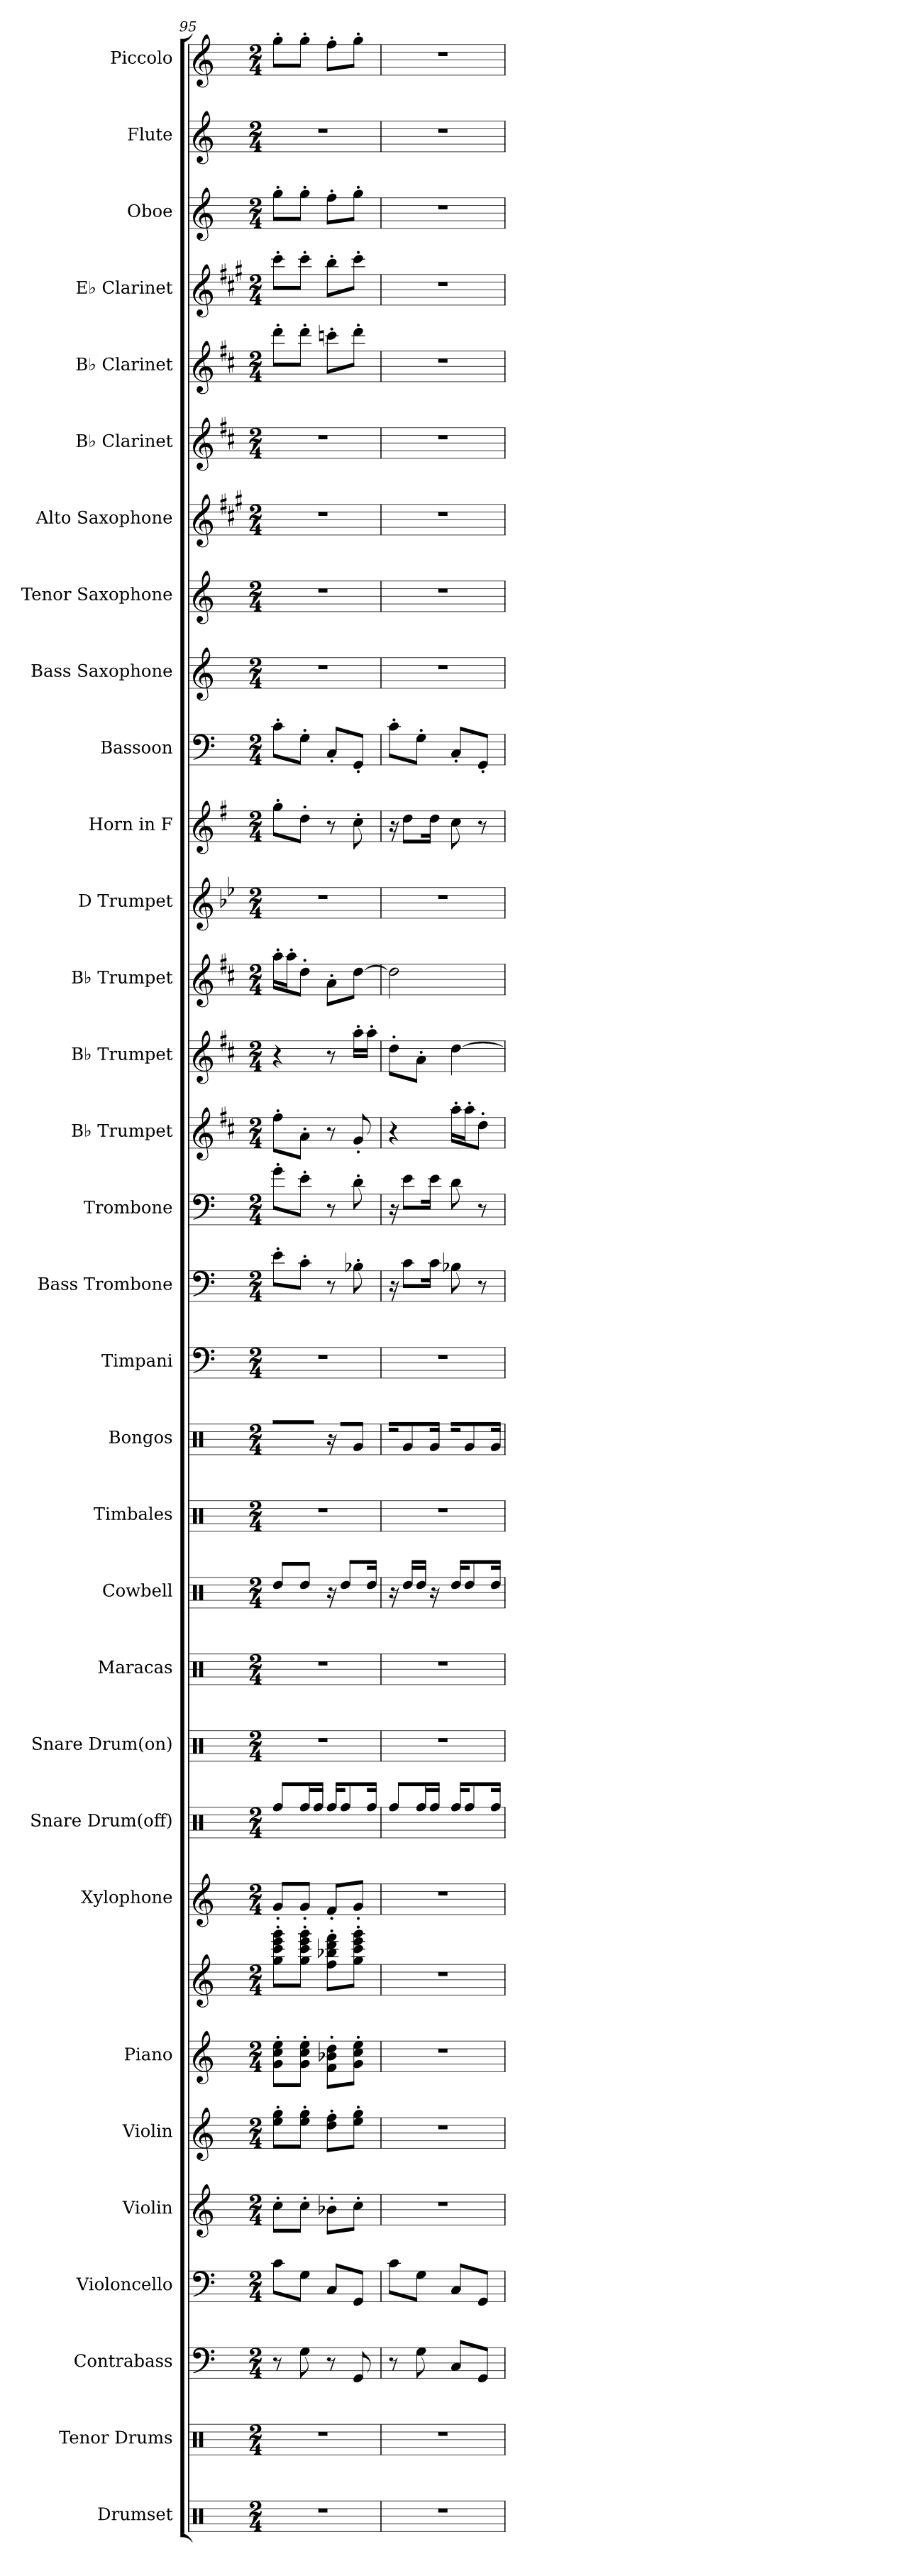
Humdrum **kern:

**kern	**kern	**kern	**kern	**kern	**kern	**kern	**kern	**kern	**kern	**kern	**kern	**kern	**kern	**kern	**kern	**kern	**kern	**kern	**kern	**kern	**kern	**kern	**kern	**kern	**kern	**kern	**kern	**kern	**kern	**kern	**kern	**kern
*part32	*part31	*part30	*part29	*part28	*part27	*part26	*part26	*part25	*part24	*part23	*part22	*part21	*part20	*part19	*part18	*part17	*part16	*part15	*part14	*part13	*part12	*part11	*part10	*part9	*part8	*part7	*part6	*part5	*part4	*part3	*part2	*part1
*staff33	*staff32	*staff31	*staff30	*staff29	*staff28	*staff27	*staff26	*staff25	*staff24	*staff23	*staff22	*staff21	*staff20	*staff19	*staff18	*staff17	*staff16	*staff15	*staff14	*staff13	*staff12	*staff11	*staff10	*staff9	*staff8	*staff7	*staff6	*staff5	*staff4	*staff3	*staff2	*staff1
*I"Drumset	*I"Tenor Drums	*I"Contrabass	*I"Violoncello	*I"Violin	*I"Violin	*I"Piano	*	*I"Xylophone	*I"Snare Drum(off)	*I"Snare Drum(on)	*I"Maracas	*I"Cowbell	*I"Timbales	*I"Bongos	*I"Timpani	*I"Bass Trombone	*I"Trombone	*I"B♭ Trumpet	*I"B♭ Trumpet	*I"B♭ Trumpet	*I"D Trumpet	*I"Horn in F	*I"Bassoon	*I"Bass Saxophone	*I"Tenor Saxophone	*I"Alto Saxophone	*I"B♭ Clarinet	*I"B♭ Clarinet	*I"E♭ Clarinet	*I"Oboe	*I"Flute	*I"Piccolo
*I'Drs.	*I'T.D.	*I'Cb.	*I'Vc.	*I'Vln.	*I'Vln.	*I'Pno.	*	*I'Xyl.	*	*I'Sn. Dr.	*I'Mrcs.	*I'Cowbell	*I'Timb.	*I'Bongos	*I'Timp.	*I'B. Tbn.	*I'Tbn.	*I'B♭ Tpt.	*I'B♭ Tpt.	*I'B♭ Tpt.	*I'D Tpt.	*	*I'Bsn.	*I'B. Sax.	*I'T. Sax.	*I'A. Sax.	*I'B♭ Cl.	*I'B♭ Cl.	*I'E♭ Cl.	*I'Ob.	*I'Fl.	*I'Picc.
*clefX	*clefX	*clefF4	*clefF4	*clefG2	*clefG2	*clefG2	*clefG2	*clefG2	*clefX	*clefX	*clefX	*clefX	*clefX	*clefX	*clefF4	*clefF4	*clefF4	*clefG2	*clefG2	*clefG2	*clefG2	*clefG2	*clefF4	*clefG2	*clefG2	*clefG2	*clefG2	*clefG2	*clefG2	*clefG2	*clefG2	*clefG2
*	*	*ITrd7c12	*	*	*	*	*	*ITrd-7c-12	*	*	*	*	*	*	*	*	*	*ITrd1c2	*ITrd1c2	*ITrd1c2	*ITrd-1c-2	*ITrd4c7	*	*ITrd15c26	*ITrd8c14	*ITrd5c9	*ITrd1c2	*ITrd1c2	*ITrd-2c-3	*	*	*ITrd-7c-12
*k[]	*k[]	*k[]	*k[]	*k[]	*k[]	*k[]	*k[]	*k[]	*k[]	*k[]	*k[]	*k[]	*k[]	*k[]	*k[]	*k[]	*k[]	*k[]	*k[]	*k[]	*k[]	*k[]	*k[]	*k[]	*k[]	*k[]	*k[]	*k[]	*k[]	*k[]	*k[]	*k[]
*M2/4	*M2/4	*M2/4	*M2/4	*M2/4	*M2/4	*M2/4	*M2/4	*M2/4	*M2/4	*M2/4	*M2/4	*M2/4	*M2/4	*M2/4	*M2/4	*M2/4	*M2/4	*M2/4	*M2/4	*M2/4	*M2/4	*M2/4	*M2/4	*M2/4	*M2/4	*M2/4	*M2/4	*M2/4	*M2/4	*M2/4	*M2/4	*M2/4
=95	=95	=95	=95	=95	=95	=95	=95	=95	=95	=95	=95	=95	=95	=95	=95	=95	=95	=95	=95	=95	=95	=95	=95	=95	=95	=95	=95	=95	=95	=95	=95	=95
2r	2r	8r	8c\L	8cc'\L	8ee\' 8gg\'L	8g\' 8cc\' 8ee\'L	8gg\' 8ccc\' 8eee\' 8ggg\'L	8gg'/L	8Rff/L	2r	2r	8Rdd/L	2r	8R/L	2r	8e'\L	8g'\L	8ee'\L	4r	16gg'\LL	2r	8cc'\L	8c'\L	2r	2r	2r	2r	8ccc'\L	8eee'\L	8gg'\L	2r	8ggg'\L
.	.	.	.	.	.	.	.	.	.	.	.	.	.	.	.	.	.	.	.	16gg'\J	.	.	.	.	.	.	.	.	.	.	.	.
.	.	8GG\	8G\J	8cc'\J	8ee\' 8gg\'J	8g\' 8cc\' 8ee\'J	8gg\' 8ccc\' 8eee\' 8ggg\'J	8gg'/J	16Rff/L	.	.	8Rdd/J	.	16R/L	.	8c'\J	8e'\J	8g'\J	.	8cc'\J	.	8g'\J	8G'\J	.	.	.	.	8ccc'\J	8eee'\J	8gg'\J	.	8ggg'\J
.	.	.	.	.	.	.	.	.	16Rff/JJ	.	.	.	.	16R/JJ	.	.	.	.	.	.	.	.	.	.	.	.	.	.	.	.	.	.
.	.	8r	8C/L	8b-X'\L	8dd\' 8ff\'L	8f\' 8b-X\' 8dd\'L	8ff\' 8bb-X\' 8ddd\' 8fff\'L	8ff'/L	16Rff/KL	.	.	16r	.	16r	.	8r	8r	8r	8r	8g'\L	.	8r	8C'/L	.	.	.	.	8bb-X'\L	8ddd'\L	8ff'\L	.	8fff'\L
.	.	.	.	.	.	.	.	.	8Rff/	.	.	8Rdd/L	.	16R/KL	.	.	.	.	.	.	.	.	.	.	.	.	.	.	.	.	.	.
.	.	8GGG/	8GG/J	8cc'\J	8ee\' 8gg\'J	8g\' 8cc\' 8ee\'J	8gg\' 8ccc\' 8eee\' 8ggg\'J	8gg'/J	.	.	.	.	.	8Rg/J	.	8B-X'\	8d'\	8f'/	16gg'\LL	[8cc\J	.	8f'\	8GG'/J	.	.	.	.	8ccc'\J	8eee'\J	8gg'\J	.	8ggg'\J
.	.	.	.	.	.	.	.	.	16Rff/Jk	.	.	16Rdd/Jk	.	.	.	.	.	.	16gg'\JJ	.	.	.	.	.	.	.	.	.	.	.	.	.
!!LO:PB:g=z
=96	=96	=96	=96	=96	=96	=96	=96	=96	=96	=96	=96	=96	=96	=96	=96	=96	=96	=96	=96	=96	=96	=96	=96	=96	=96	=96	=96	=96	=96	=96	=96	=96
2r	2r	8r	8c\L	2r	2r	2r	2r	2r	8Rff/L	2r	2r	16r	2r	16R/KL	2r	16r	16r	4r	8cc'\L	2cc\]	2r	16r	8c'\L	2r	2r	2r	2r	2r	2r	2r	2r	2r
.	.	.	.	.	.	.	.	.	.	.	.	16Rdd/LL	.	8Rg/	.	8c\L	8e\L	.	.	.	.	8g\L	.	.	.	.	.	.	.	.	.	.
.	.	8GG\	8G\J	.	.	.	.	.	16Rff/L	.	.	16Rdd/JJ	.	.	.	.	.	.	8g'\J	.	.	.	8G'\J	.	.	.	.	.	.	.	.	.
.	.	.	.	.	.	.	.	.	16Rff/JJ	.	.	16r	.	16Rg/Jk	.	16c\Jk	16e\Jk	.	.	.	.	16g\Jk	.	.	.	.	.	.	.	.	.	.
.	.	8CC/L	8C/L	.	.	.	.	.	16Rff/KL	.	.	16Rdd/KL	.	16R/KL	.	8B-X\	8d\	16gg'\LL	[4cc\	.	.	8f\	8C'/L	.	.	.	.	.	.	.	.	.
.	.	.	.	.	.	.	.	.	8Rff/	.	.	8Rdd/	.	8Rg/	.	.	.	16gg'\J	.	.	.	.	.	.	.	.	.	.	.	.	.	.
.	.	8GGG/J	8GG/J	.	.	.	.	.	.	.	.	.	.	.	.	8r	8r	8cc'\J	.	.	.	8r	8GG'/J	.	.	.	.	.	.	.	.	.
.	.	.	.	.	.	.	.	.	16Rff/Jk	.	.	16Rdd/Jk	.	16Rg/Jk	.	.	.	.	.	.	.	.	.	.	.	.	.	.	.	.	.	.
=	=	=	=	=	=	=	=	=	=	=	=	=	=	=	=	=	=	=	=	=	=	=	=	=	=	=	=	=	=	=	=	=
*-	*-	*-	*-	*-	*-	*-	*-	*-	*-	*-	*-	*-	*-	*-	*-	*-	*-	*-	*-	*-	*-	*-	*-	*-	*-	*-	*-	*-	*-	*-	*-	*-
